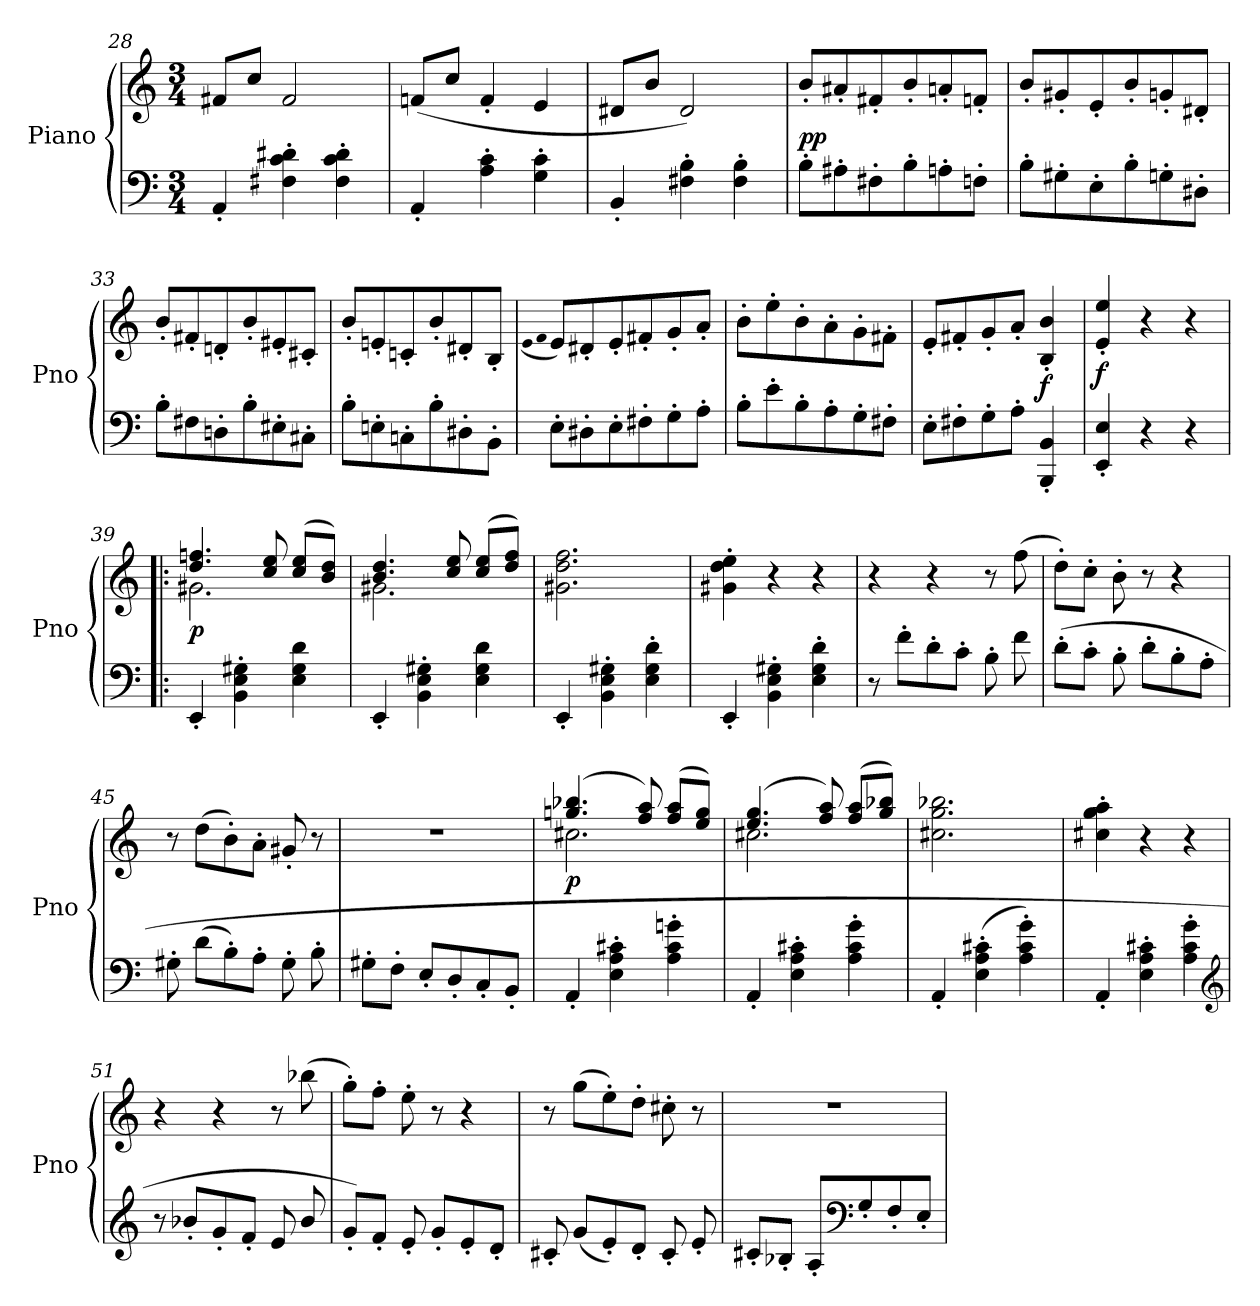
**kern	**kern	**dynam
*part1	*part1	*part1
*staff2	*staff1	*staff1/2
*I"Piano	*	*
*I'Pno	*	*
*clefF4	*clefG2	*
*k[]	*k[]	*
*a:	*a:	*
*M3/4	*M3/4	*
=28	=28	=28
4AA'/	8f#X/L	.
.	8cc/J	.
4F#X'\ 4c'\ 4d#X'\	2f#/	.
4F#'\ 4c'\ 4d#'\	.	.
=29	=29	=29
4AA'/	(8fn/L	.
.	8cc/J	.
4A'\ 4c'\	4f'/	.
4G'\ 4c'\	4e/	.
=30	=30	=30
4BB'/	8d#X/L	.
.	8b/J	.
4F#X'\ 4B'\	2d#/)	.
4F#'\ 4B'\	.	.
=31	=31	=31
8B'\L	8b'/L	pp
8A#X'\	8a#X'/	.
8F#X'\	8f#X'/	.
8B'\	8b'/	.
8An'\	8an'/	.
8Fn'\J	8fn'/J	.
=32	=32	=32
8B'\L	8b'/L	.
8G#X'\	8g#X'/	.
8E'\	8e'/	.
8B'\	8b'/	.
8Gn'\	8gn'/	.
8D#X'\J	8d#X'/J	.
=33	=33	=33
8B'\L	8b'/L	.
8F#X\	8f#X'/	.
8Dn'\	8dn'/	.
8B'\	8b'/	.
8E#X'\	8e#X'/	.
8C#X'\J	8c#X'/J	.
=34	=34	=34
8B'\L	8b'/L	.
8En'\	8en'/	.
8Cn'\	8cn'/	.
8B'\	8b'/	.
8D#X'\	8d#X'/	.
8BB'\J	8B'/J	.
=35	=35	=35
.	(qe	.
.	qf	.
8E'\L	8e/L)	.
8D#X'\	8d#X'/	.
8E'\	8e'/	.
8F#X'\	8f#X'/	.
8G'\	8g'/	.
8A'\J	8a'/J	.
=36	=36	=36
8B'\L	8b'\L	.
8e'\	8ee'\	.
8B'\	8b'\	.
8A'\	8a'\	.
8G'\	8g'\	.
8F#X'\J	8f#X'\J	.
=37	=37	=37
8E'\L	8e'/L	.
8F#X'\	8f#X'/	.
8G'\	8g'/	.
8A'\J	8a'/J	.
4BBB'/ 4BB'/	4B'/ 4b'/	f
=38	=38	=38
4EE'/ 4E'/	4e'/ 4ee'/	f
4r	4r	.
4r	4r	.
=39!|:	=39!|:	=39!|:
*	*^	*
4EE'/	4.dd/ 4.ffn/	2.g#X\	p
4BB'\ 4E'\ 4G#X'\	.	.	.
.	8cc/ 8ee/	.	.
4E\ 4G#\ 4d\	(8cc/ 8ee/L	.	.
.	8b/ 8dd/J)	.	.
=40	=40	=40	=40
4EE'/	4.b/ 4.dd/	2.g#X\	.
4BB'\ 4E'\ 4G#X'\	.	.	.
.	8cc/ 8ee/	.	.
4E\ 4G#\ 4d\	(8cc/ 8ee/L	.	.
.	8dd/ 8ff/J)	.	.
*	*v	*v	*
=41	=41	=41
4EE'/	2.g#X\ 2.dd\ 2.ff\	.
4BB'\ 4E'\ 4G#X'\	.	.
4E'\ 4G#'\ 4d'\	.	.
=42	=42	=42
4EE'/	4g#X'\ 4dd'\ 4ee'\	.
4BB'\ 4E'\ 4G#X'\	4r	.
4E'\ 4G#'\ 4d'\	4r	.
=43	=43	=43
8r	4r	.
8f'\L	.	.
8d'\	4r	.
8c'\J	.	.
8B'\	8r	.
8f\	(8ff\	.
=44	=44	=44
(8d'\L	8dd'\L)	.
8c'\J	8cc'\J	.
8B'\	8b'\	.
8d'\L	8r	.
8B'\	4r	.
8A'\J	.	.
=45	=45	=45
8G#X'\	8r	.
(8d\L	(8dd\L	.
8B'\)	8b'\)	.
8A'\J	8a'\J	.
8G#'\	8g#X'/	.
8B'\	8r	.
=46	=46	=46
8G#X'\L	2.r	.
8F'\J	.	.
8E'/L	.	.
8D'/	.	.
8C'/	.	.
8BB'/J	.	.
=47	=47	=47
*	*^	*
4AA'/	(4.ggn/ 4.bb-X/	2.cc#X\	p
4E'\ 4A'\ 4c#X'\	.	.	.
.	8ff/ 8aa/)	.	.
4A'\ 4c#'\ 4gn'\	(8ff/ 8aa/L	.	.
.	8ee/ 8gg/J)	.	.
=48	=48	=48	=48
4AA'/	(4.ee/ 4.gg/	2.cc#X\	.
4E'\ 4A'\ 4c#X'\	.	.	.
.	8ff/ 8aa/)	.	.
4A'\ 4c#'\ 4g'\	(8ff/ 8aa/L	.	.
.	8gg/ 8bb-X/J)	.	.
*	*v	*v	*
=49	=49	=49
4AA'/	2.cc#X\ 2.gg\ 2.bb-X\	.
(4E'\ 4A'\ 4c#X'\	.	.
4A'\ 4c#'\ 4g'\)	.	.
=50	=50	=50
4AA'/	4cc#X'\ 4gg'\ 4aa'\	.
4E'\ 4A'\ 4c#X'\	4r	.
4A'\ 4c#'\ 4g'\	4r	.
*clefG2	*	*
=51	=51	=51
8r	4r	.
8b-X'/L	.	.
8g'/	4r	.
8f'/J	.	.
8e/	8r	.
8b-/	(8bb-X\	.
=52	=52	=52
8g'/L)	8gg'\L)	.
8f'/J	8ff'\J	.
8e'/	8ee'\	.
8g'/L	8r	.
8e'/	4r	.
8d'/J	.	.
=53	=53	=53
8c#X'/	8r	.
(8g/L	(8gg\L	.
8e'/)	8ee'\)	.
8d'/J	8dd'\J	.
8c#'/	8cc#X'\	.
8e'/	8r	.
=54	=54	=54
8c#X'/L	2.r	.
8B-X'/J	.	.
8A'/L	.	.
*clefF4	*	*
8G'/	.	.
8F'/	.	.
8E'/J	.	.
=	=	=
*-	*-	*-
